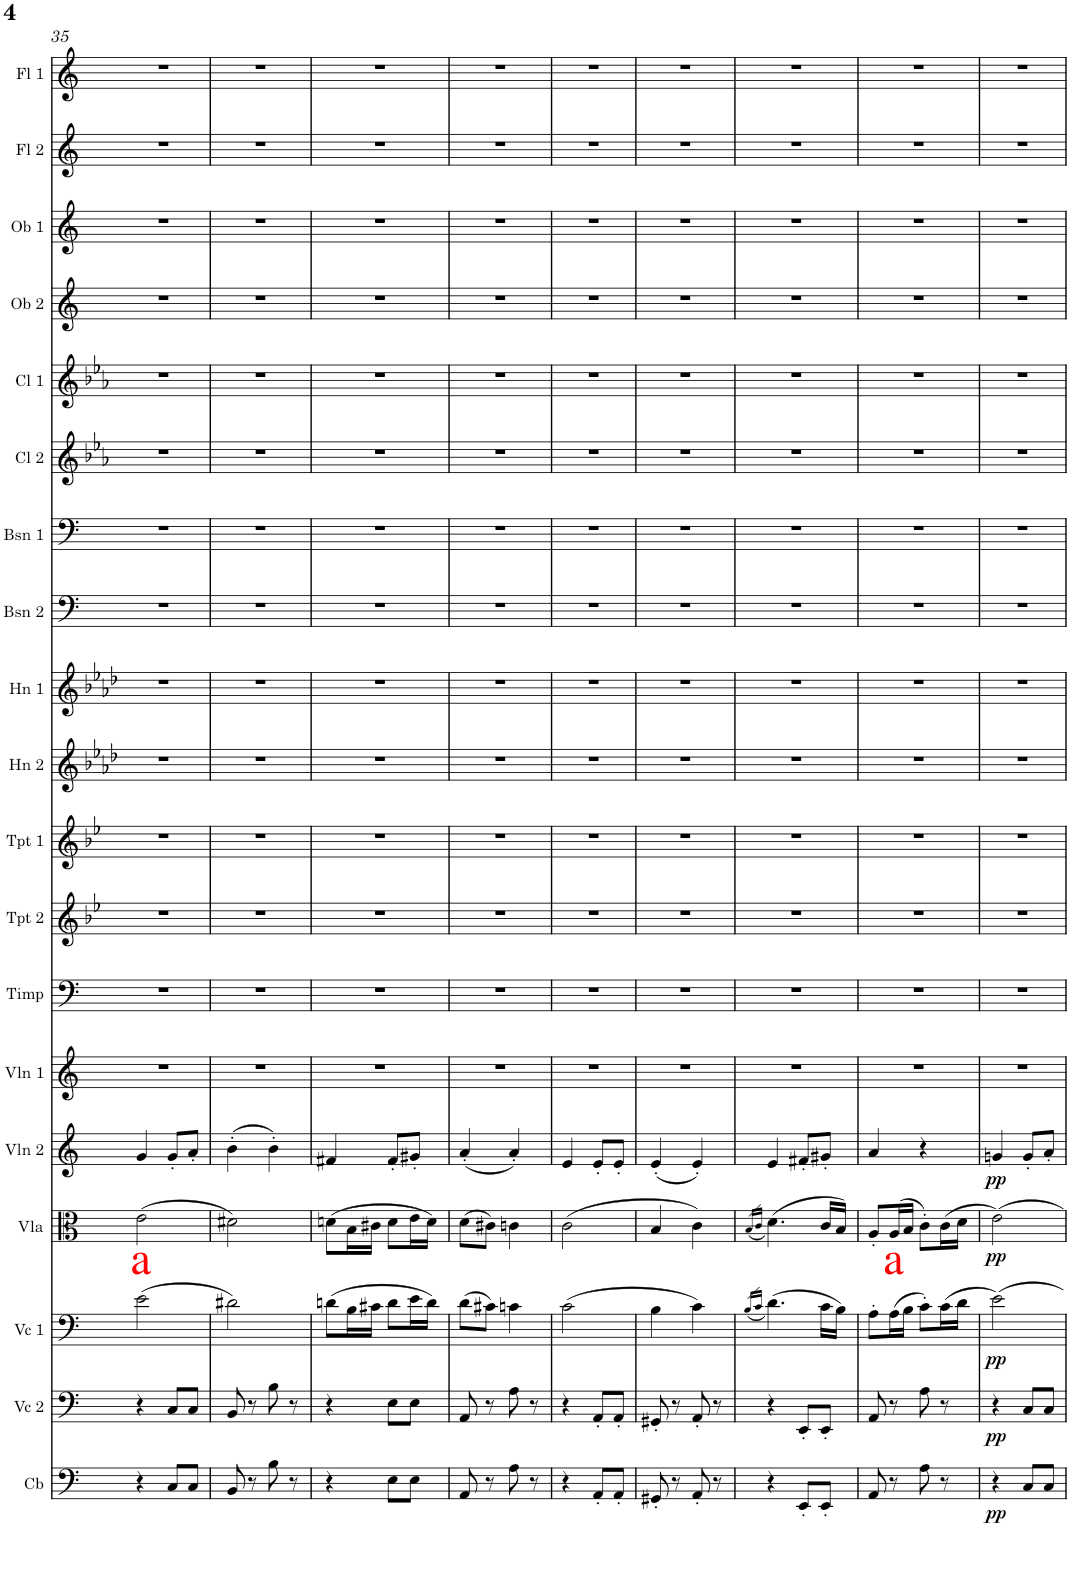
**kern	**dynam	**kern	**dynam	**kern	**dynam	**kern	**text	**dynam	**kern	**dynam	**kern	**kern	**kern	**kern	**kern	**kern	**kern	**kern	**kern	**kern	**kern	**kern	**kern	**kern
*part19	*part19	*part18	*part18	*part17	*part17	*part16	*part16	*part16	*part15	*part15	*part14	*part13	*part12	*part11	*part10	*part9	*part8	*part7	*part6	*part5	*part4	*part3	*part2	*part1
*staff19	*staff19	*staff18	*staff18	*staff17	*staff17	*staff16	*staff16	*staff16	*staff15	*staff15	*staff14	*staff13	*staff12	*staff11	*staff10	*staff9	*staff8	*staff7	*staff6	*staff5	*staff4	*staff3	*staff2	*staff1
*I"Contrabass	*	*I"Violoncello 2	*	*I"Violoncello 1	*	*I"Viola	*	*	*I"Violin 2	*	*I"Violin 1	*I"Timpani	*I"D Trumpet 2	*I"D Trumpet 1	*I"E Horn 2	*I"E Horn 1	*I"Bassoon 2	*I"Bassoon 1	*I"A Clarinet 2	*I"A Clarinet 1	*I"Oboe 2	*I"Oboe 1	*I"Flute 2	*I"Flute 1
*I'Cb	*	*I'Vc 2	*	*I'Vc 1	*	*I'Vla	*	*	*I'Vln 2	*	*I'Vln 1	*I'Timp	*I'Tpt 2	*I'Tpt 1	*I'Hn 2	*I'Hn 1	*I'Bsn 2	*I'Bsn 1	*I'Cl 2	*I'Cl 1	*I'Ob 2	*I'Ob 1	*I'Fl 2	*I'Fl 1
!!LO:PB:g=z
*clefF4	*	*clefF4	*	*clefF4	*	*clefC3	*	*	*clefG2	*	*clefG2	*clefF4	*clefG2	*clefG2	*clefG2	*clefG2	*clefF4	*clefF4	*clefG2	*clefG2	*clefG2	*clefG2	*clefG2	*clefG2
*Trd7c12	*	*	*	*	*	*	*	*	*	*	*	*	*Trd-1c-2	*Trd-1c-2	*Trd5c8	*Trd5c8	*	*	*Trd2c3	*Trd2c3	*	*	*	*
*k[]	*	*k[]	*	*k[]	*	*k[]	*	*	*k[]	*	*k[]	*k[]	*k[b-e-]	*k[b-e-]	*k[b-e-a-d-]	*k[b-e-a-d-]	*k[]	*k[]	*k[b-e-a-]	*k[b-e-a-]	*k[]	*k[]	*k[]	*k[]
*M2/4	*	*M2/4	*	*M2/4	*	*M2/4	*	*	*M2/4	*	*M2/4	*M2/4	*M2/4	*M2/4	*M2/4	*M2/4	*M2/4	*M2/4	*M2/4	*M2/4	*M2/4	*M2/4	*M2/4	*M2/4
=35	=35	=35	=35	=35	=35	=35	=35	=35	=35	=35	=35	=35	=35	=35	=35	=35	=35	=35	=35	=35	=35	=35	=35	=35
!	!	!	!	!	!	!	!LO:LY:b:color=#FF0000	!	!	!	!	!	!	!	!	!	!	!	!	!	!	!	!	!
4r	.	4r	.	(2e\	.	(2e\	a	.	4g/	.	2r	2r	2r	2r	2r	2r	2r	2r	2r	2r	2r	2r	2r	2r
8C/L	.	8C/L	.	.	.	.	.	.	8g'/L	.	.	.	.	.	.	.	.	.	.	.	.	.	.	.
8C/J	.	8C/J	.	.	.	.	.	.	8a'/J	.	.	.	.	.	.	.	.	.	.	.	.	.	.	.
=36	=36	=36	=36	=36	=36	=36	=36	=36	=36	=36	=36	=36	=36	=36	=36	=36	=36	=36	=36	=36	=36	=36	=36	=36
8BB/	.	8BB/	.	2d#X\)	.	2d#X\)	.	.	(4b'\	.	2r	2r	2r	2r	2r	2r	2r	2r	2r	2r	2r	2r	2r	2r
8r	.	8r	.	.	.	.	.	.	.	.	.	.	.	.	.	.	.	.	.	.	.	.	.	.
8B\	.	8B\	.	.	.	.	.	.	4b'\)	.	.	.	.	.	.	.	.	.	.	.	.	.	.	.
8r	.	8r	.	.	.	.	.	.	.	.	.	.	.	.	.	.	.	.	.	.	.	.	.	.
=37	=37	=37	=37	=37	=37	=37	=37	=37	=37	=37	=37	=37	=37	=37	=37	=37	=37	=37	=37	=37	=37	=37	=37	=37
4r	.	4r	.	(8dn\L	.	(8dn\L	.	.	4f#X/	.	2r	2r	2r	2r	2r	2r	2r	2r	2r	2r	2r	2r	2r	2r
.	.	.	.	16B\L	.	16B\L	.	.	.	.	.	.	.	.	.	.	.	.	.	.	.	.	.	.
.	.	.	.	16c#X\JJ	.	16c#X\JJ	.	.	.	.	.	.	.	.	.	.	.	.	.	.	.	.	.	.
8E\L	.	8E\L	.	8d\L	.	8d\L	.	.	8f#'/L	.	.	.	.	.	.	.	.	.	.	.	.	.	.	.
8E\J	.	8E\J	.	16e\L	.	16e\L	.	.	8g#X'/J	.	.	.	.	.	.	.	.	.	.	.	.	.	.	.
.	.	.	.	16d\JJ)	.	16d\JJ)	.	.	.	.	.	.	.	.	.	.	.	.	.	.	.	.	.	.
=38	=38	=38	=38	=38	=38	=38	=38	=38	=38	=38	=38	=38	=38	=38	=38	=38	=38	=38	=38	=38	=38	=38	=38	=38
8AA/	.	8AA/	.	(8d\L	.	(8d\L	.	.	(4a'/	.	2r	2r	2r	2r	2r	2r	2r	2r	2r	2r	2r	2r	2r	2r
8r	.	8r	.	8c#X\J)	.	8c#X\J)	.	.	.	.	.	.	.	.	.	.	.	.	.	.	.	.	.	.
8A\	.	8A\	.	4cn\	.	4cn\	.	.	4a'/)	.	.	.	.	.	.	.	.	.	.	.	.	.	.	.
8r	.	8r	.	.	.	.	.	.	.	.	.	.	.	.	.	.	.	.	.	.	.	.	.	.
=39	=39	=39	=39	=39	=39	=39	=39	=39	=39	=39	=39	=39	=39	=39	=39	=39	=39	=39	=39	=39	=39	=39	=39	=39
4r	.	4r	.	(2c\	.	(2c\	.	.	4e/	.	2r	2r	2r	2r	2r	2r	2r	2r	2r	2r	2r	2r	2r	2r
8AA'/L	.	8AA'/L	.	.	.	.	.	.	8e'/L	.	.	.	.	.	.	.	.	.	.	.	.	.	.	.
8AA'/J	.	8AA'/J	.	.	.	.	.	.	8e'/J	.	.	.	.	.	.	.	.	.	.	.	.	.	.	.
=40	=40	=40	=40	=40	=40	=40	=40	=40	=40	=40	=40	=40	=40	=40	=40	=40	=40	=40	=40	=40	=40	=40	=40	=40
8GG#X'/	.	8GG#X'/	.	4B\	.	4B/	.	.	(4e'/	.	2r	2r	2r	2r	2r	2r	2r	2r	2r	2r	2r	2r	2r	2r
8r	.	8r	.	.	.	.	.	.	.	.	.	.	.	.	.	.	.	.	.	.	.	.	.	.
8AA'/	.	8AA'/	.	4c\)	.	4c\)	.	.	4e'/)	.	.	.	.	.	.	.	.	.	.	.	.	.	.	.
8r	.	8r	.	.	.	.	.	.	.	.	.	.	.	.	.	.	.	.	.	.	.	.	.	.
=41	=41	=41	=41	=41	=41	=41	=41	=41	=41	=41	=41	=41	=41	=41	=41	=41	=41	=41	=41	=41	=41	=41	=41	=41
.	.	.	.	(16qB/LL	.	(16qB/LL	.	.	.	.	.	.	.	.	.	.	.	.	.	.	.	.	.	.
.	.	.	.	16qc/JJ	.	16qc/JJ	.	.	.	.	.	.	.	.	.	.	.	.	.	.	.	.	.	.
4r	.	4r	.	(4.d\)	.	(4.d\)	.	.	4e/	.	2r	2r	2r	2r	2r	2r	2r	2r	2r	2r	2r	2r	2r	2r
8EE'/L	.	8EE'/L	.	.	.	.	.	.	8f#X'/L	.	.	.	.	.	.	.	.	.	.	.	.	.	.	.
8EE'/J	.	8EE'/J	.	16c\LL	.	16c/LL	.	.	8g#X'/J	.	.	.	.	.	.	.	.	.	.	.	.	.	.	.
.	.	.	.	16B\JJ)	.	16B/JJ)	.	.	.	.	.	.	.	.	.	.	.	.	.	.	.	.	.	.
=42	=42	=42	=42	=42	=42	=42	=42	=42	=42	=42	=42	=42	=42	=42	=42	=42	=42	=42	=42	=42	=42	=42	=42	=42
8AA/	.	8AA/	.	8A'\L	.	8A'/L	.	.	4a/	.	2r	2r	2r	2r	2r	2r	2r	2r	2r	2r	2r	2r	2r	2r
!	!	!	!	!	!	!	!LO:LY:b:color=#FF0000	!	!	!	!	!	!	!	!	!	!	!	!	!	!	!	!	!
8r	.	8r	.	(16A\L	.	(16A/L	a	.	.	.	.	.	.	.	.	.	.	.	.	.	.	.	.	.
.	.	.	.	16B\JJ	.	16B/JJ	.	.	.	.	.	.	.	.	.	.	.	.	.	.	.	.	.	.
8A\	.	8A\	.	8c'\L)	.	8c'\L)	.	.	4r	.	.	.	.	.	.	.	.	.	.	.	.	.	.	.
8r	.	8r	.	(16c\L	.	(16c\L	.	.	.	.	.	.	.	.	.	.	.	.	.	.	.	.	.	.
.	.	.	.	16d\JJ	.	16d\JJ	.	.	.	.	.	.	.	.	.	.	.	.	.	.	.	.	.	.
=43	=43	=43	=43	=43	=43	=43	=43	=43	=43	=43	=43	=43	=43	=43	=43	=43	=43	=43	=43	=43	=43	=43	=43	=43
!	!LO:DY:b	!	!LO:DY:b	!	!LO:DY:b	!	!	!LO:DY:b	!	!LO:DY:b	!	!	!	!	!	!	!	!	!	!	!	!	!	!
4r	pp	4r	pp	2e\)	pp	2e\)	.	pp	4gn/	pp	2r	2r	2r	2r	2r	2r	2r	2r	2r	2r	2r	2r	2r	2r
8C/L	.	8C/L	.	.	.	.	.	.	8g'/L	.	.	.	.	.	.	.	.	.	.	.	.	.	.	.
8C/J	.	8C/J	.	.	.	.	.	.	8a'/J	.	.	.	.	.	.	.	.	.	.	.	.	.	.	.
=	=	=	=	=	=	=	=	=	=	=	=	=	=	=	=	=	=	=	=	=	=	=	=	=
*-	*-	*-	*-	*-	*-	*-	*-	*-	*-	*-	*-	*-	*-	*-	*-	*-	*-	*-	*-	*-	*-	*-	*-	*-
